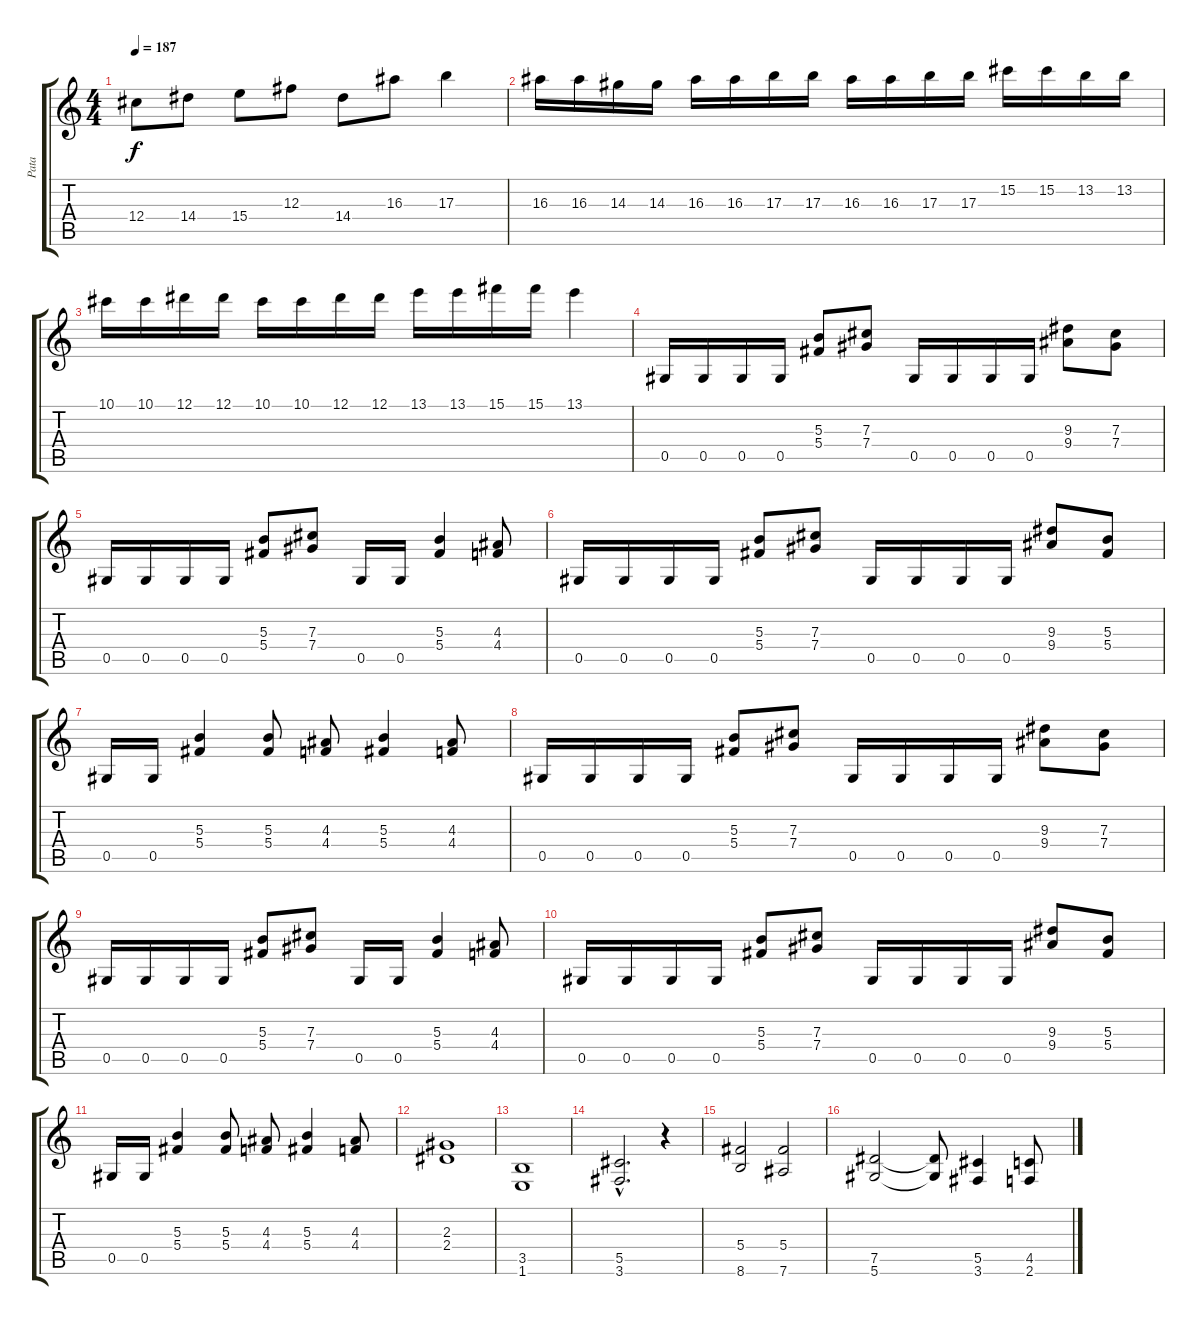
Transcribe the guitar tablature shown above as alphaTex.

\track ("Pata" "Pata") {instrument distortionguitar}
\staff {score tabs}
\tuning (Eb4 Bb3 Gb3 Db3 Ab2 Eb2) {hide}
\ts (4 4)
\tempo 187
\clef g2
\ks c
12.4.8{dy f} 14.4.8 15.4.8 12.3.8 14.4.8 16.3.8 17.3.4 |
16.3.16 16.3.16 14.3.16 14.3.16 16.3.16 16.3.16 17.3.16 17.3.16 16.3.16 16.3.16 17.3.16 17.3.16 15.2.16 15.2.16 13.2.16 13.2.16 |
10.1.16 10.1.16 12.1.16 12.1.16 10.1.16 10.1.16 12.1.16 12.1.16 13.1.16 13.1.16 15.1.16 15.1.16 13.1.4 |
0.5.16{balance 10} 0.5.16 0.5.16 0.5.16 (5.3 5.4).8 (7.3 7.4).8 0.5.16 0.5.16 0.5.16 0.5.16 (9.3 9.4).8 (7.3 7.4).8 |
0.5.16 0.5.16 0.5.16 0.5.16 (5.3 5.4).8 (7.3 7.4).8 0.5.16 0.5.16 (5.3 5.4).4 (4.3 4.4).8 |
0.5.16 0.5.16 0.5.16 0.5.16 (5.3 5.4).8 (7.3 7.4).8 0.5.16 0.5.16 0.5.16 0.5.16 (9.3 9.4).8 (5.3 5.4).8 |
0.5.16 0.5.16 (5.3 5.4).4 (5.3 5.4).8 (4.3 4.4).8 (5.3 5.4).4 (4.3 4.4).8 |
0.5.16 0.5.16 0.5.16 0.5.16 (5.3 5.4).8 (7.3 7.4).8 0.5.16 0.5.16 0.5.16 0.5.16 (9.3 9.4).8 (7.3 7.4).8 |
0.5.16 0.5.16 0.5.16 0.5.16 (5.3 5.4).8 (7.3 7.4).8 0.5.16 0.5.16 (5.3 5.4).4 (4.3 4.4).8 |
0.5.16 0.5.16 0.5.16 0.5.16 (5.3 5.4).8 (7.3 7.4).8 0.5.16 0.5.16 0.5.16 0.5.16 (9.3 9.4).8 (5.3 5.4).8 |
0.5.16 0.5.16 (5.3 5.4).4 (5.3 5.4).8 (4.3 4.4).8 (5.3 5.4).4 (4.3 4.4).8 |
(2.3 2.4).1 |
(3.5 1.6).1 |
(5.5{hac} 3.6{hac}).2{d} r.4 |
(5.4 8.6).2 (5.4 7.6).2 |
(7.5 5.6).2 (7.5{t} 5.6{t}).8 (5.5 3.6).4 (4.5 2.6).8
